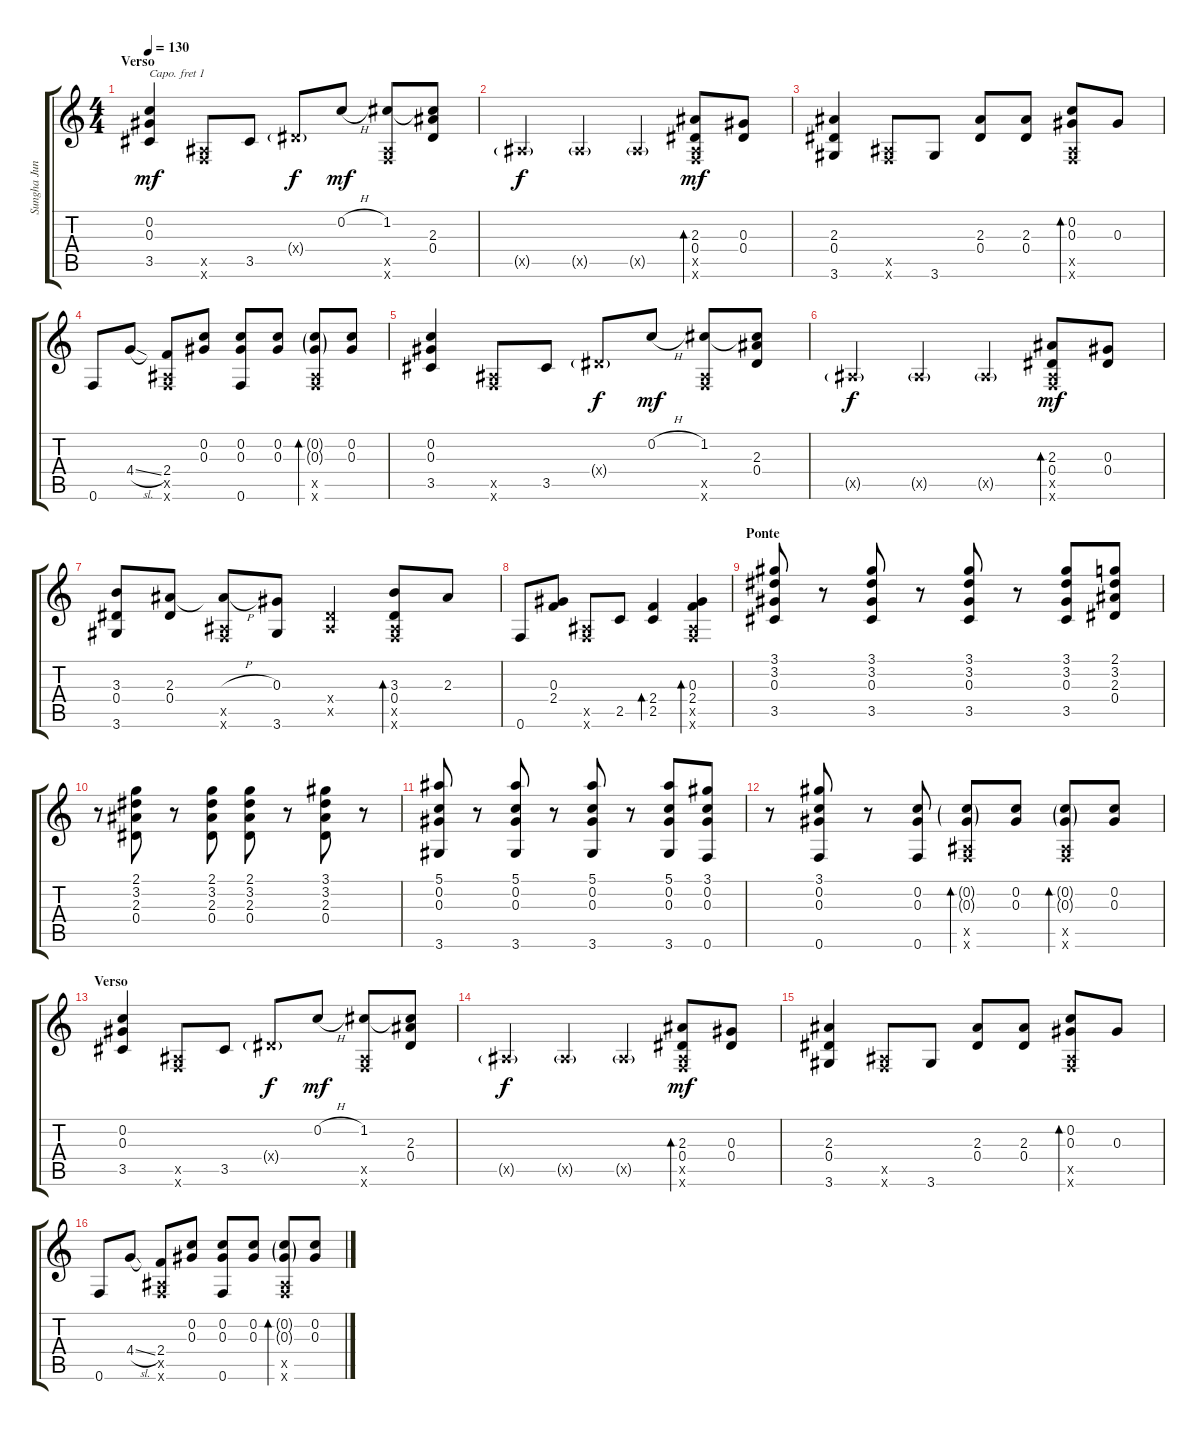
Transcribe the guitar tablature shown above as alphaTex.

\track ("Sungha Jung" "Sungha Jun") {instrument acousticguitarsteel}
\staff {score tabs}
\capo 1
\tuning (E4 B3 G3 D3 A2 E2) {hide}
\ts (4 4)
\section ("" "Verso")
\tempo 130
\clef g2
\ks c
(0.2 0.3 3.5).4{dy mf} (0.5{x} 0.6{x}).8 3.5.8 0.4{g x}.8{dy f} 0.2{h}.8{dy mf} (1.2 0.5{x} 0.6{x}).8 (1.2{t} 2.3 0.4).8 |
0.5{g x}.4{dy f} 0.5{g x}.4 0.5{g x}.4 (2.3 0.4 0.5{x} 0.6{x}).8{bd 30 dy mf} (0.3 0.4).8 |
(2.3 0.4 3.6).4 (0.5{x} 0.6{x}).8 3.6.8 (2.3 0.4).8 (2.3 0.4).8 (0.2 0.3 0.5{x} 0.6{x}).8{bd 30} 0.3.8 |
0.6.8 4.4{sl}.8 (2.4 0.5{x} 0.6{x}).8 (0.2 0.3).8 (0.2 0.3 0.6).8 (0.2 0.3).8 (0.2{g} 0.3{g} 0.5{x} 0.6{x}).8{bd 30} (0.2 0.3).8 |
(0.2 0.3 3.5).4 (0.5{x} 0.6{x}).8 3.5.8 0.4{g x}.8{dy f} 0.2{h}.8{dy mf} (1.2 0.5{x} 0.6{x}).8 (1.2{t} 2.3 0.4).8 |
0.5{g x}.4{dy f} 0.5{g x}.4 0.5{g x}.4 (2.3 0.4 0.5{x} 0.6{x}).8{bd 30 dy mf} (0.3 0.4).8 |
(3.3 0.4 3.6).8 (2.3 0.4).8 (2.3{h t} 0.5{x} 0.6{x}).8 (0.3 3.6).8 (0.4{x} 0.5{x}).4 (3.3 0.4 0.5{x} 0.6{x}).8{bd 30} 2.3.8 |
0.6.8 (0.3 2.4).8 (0.5{x} 0.6{x}).8 2.5.8 (2.4 2.5).4{bd 30} (0.3 2.4 0.5{x} 0.6{x}).4{bd 30} |
\section ("" "Ponte")
(3.1 3.2 0.3 3.5).8 r.8 (3.1 3.2 0.3 3.5).8 r.8 (3.1 3.2 0.3 3.5).8 r.8 (3.1 3.2 0.3 3.5).8 (2.1 3.2 2.3 0.4).8 |
r.8 (2.1 3.2 2.3 0.4).8 r.8 (2.1 3.2 2.3 0.4).8 (2.1 3.2 2.3 0.4).8 r.8 (3.1 3.2 2.3 0.4).8 r.8 |
(5.1 0.2 0.3 3.6).8 r.8 (5.1 0.2 0.3 3.6).8 r.8 (5.1 0.2 0.3 3.6).8 r.8 (5.1 0.2 0.3 3.6).8 (3.1 0.2 0.3 0.6).8 |
r.8 (3.1 0.2 0.3 0.6).8 r.8 (0.2 0.3 0.6).8 (0.2{g} 0.3{g} 0.5{x} 0.6{x}).8{bd 30} (0.2 0.3).8 (0.2{g} 0.3{g} 0.5{x} 0.6{x}).8{bd 30} (0.2 0.3).8 |
\section ("" "Verso")
(0.2 0.3 3.5).4 (0.5{x} 0.6{x}).8 3.5.8 0.4{g x}.8{dy f} 0.2{h}.8{dy mf} (1.2 0.5{x} 0.6{x}).8 (1.2{t} 2.3 0.4).8 |
0.5{g x}.4{dy f} 0.5{g x}.4 0.5{g x}.4 (2.3 0.4 0.5{x} 0.6{x}).8{bd 30 dy mf} (0.3 0.4).8 |
(2.3 0.4 3.6).4 (0.5{x} 0.6{x}).8 3.6.8 (2.3 0.4).8 (2.3 0.4).8 (0.2 0.3 0.5{x} 0.6{x}).8{bd 30} 0.3.8 |
0.6.8 4.4{sl}.8 (2.4 0.5{x} 0.6{x}).8 (0.2 0.3).8 (0.2 0.3 0.6).8 (0.2 0.3).8 (0.2{g} 0.3{g} 0.5{x} 0.6{x}).8{bd 30} (0.2 0.3).8
